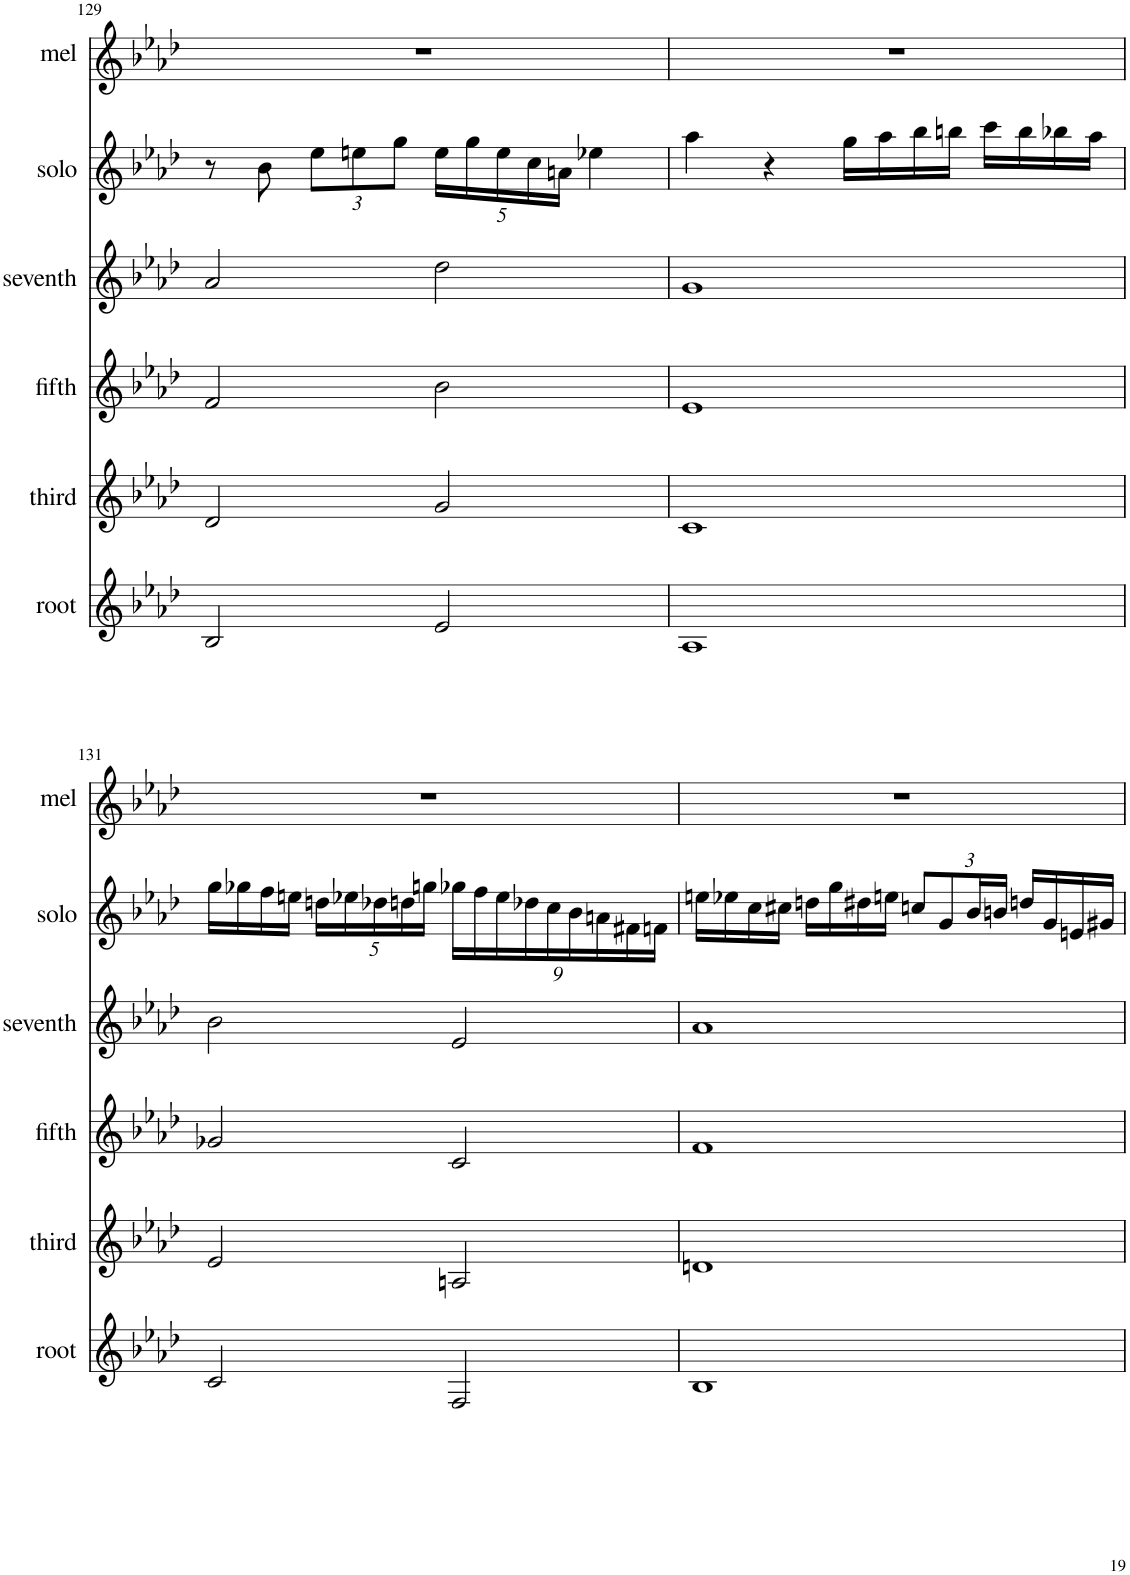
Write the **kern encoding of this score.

**kern	**kern	**kern	**kern	**kern	**kern
*part6	*part5	*part4	*part3	*part2	*part1
*staff6	*staff5	*staff4	*staff3	*staff2	*staff1
*I"root	*I"third	*I"fifth	*I"seventh	*I"solo	*I"mel
*I'root	*I'third	*I'fifth	*I'seventh	*I'solo	*I'mel
!!LO:PB:g=z
*clefG2	*clefG2	*clefG2	*clefG2	*clefG2	*clefG2
*k[b-e-a-d-]	*k[b-e-a-d-]	*k[b-e-a-d-]	*k[b-e-a-d-]	*k[b-e-a-d-]	*k[b-e-a-d-]
*M4/4	*M4/4	*M4/4	*M4/4	*M4/4	*M4/4
=129	=129	=129	=129	=129	=129
2B-/	2d-/	2f/	2a-/	8r	1r
.	.	.	.	8b-\	.
*	*	*	*	*Xbrackettup	*
.	.	.	.	12ee-\L	.
.	.	.	.	12een\	.
.	.	.	.	12gg\J	.
2e-/	2g/	2b-\	2dd-\	20ee\LL	.
.	.	.	.	20gg\	.
.	.	.	.	20ee\	.
.	.	.	.	20cc\	.
.	.	.	.	20an\JJ	.
.	.	.	.	4ee-X\	.
=130	=130	=130	=130	=130	=130
1A-	1c	1e-	1g	4aa-\	1r
.	.	.	.	4r	.
.	.	.	.	16gg\LL	.
.	.	.	.	16aa-\	.
.	.	.	.	16bb-\	.
.	.	.	.	16bbn\JJ	.
.	.	.	.	16ccc\LL	.
.	.	.	.	16bb\	.
.	.	.	.	16bb-X\	.
.	.	.	.	16aa-\JJ	.
!!LO:LB:g=z
=131	=131	=131	=131	=131	=131
2c/	2e-/	2g-X/	2b-\	16gg\LL	1r
.	.	.	.	16gg-X\	.
.	.	.	.	16ff\	.
.	.	.	.	16een\JJ	.
.	.	.	.	20ddn\LL	.
.	.	.	.	20ee-X\	.
.	.	.	.	20dd-X\	.
.	.	.	.	20ddn\	.
.	.	.	.	20ggn\JJ	.
2F/	2An/	2c/	2e-/	18gg-X\LL	.
.	.	.	.	18ff\	.
.	.	.	.	18ee-\	.
.	.	.	.	18dd-X\	.
.	.	.	.	18cc\	.
.	.	.	.	18b-\	.
.	.	.	.	18an\	.
.	.	.	.	18f#X\	.
.	.	.	.	18fn\JJ	.
=132	=132	=132	=132	=132	=132
1B-	1dn	1f	1a-	16een\LL	1r
.	.	.	.	16ee-X\	.
.	.	.	.	16cc\	.
.	.	.	.	16cc#X\JJ	.
.	.	.	.	16ddn\LL	.
.	.	.	.	16gg\	.
.	.	.	.	16dd#X\	.
.	.	.	.	16een\JJ	.
.	.	.	.	12ccn/L	.
.	.	.	.	12g/	.
.	.	.	.	24b-/L	.
.	.	.	.	24bn/JJ	.
.	.	.	.	16ddn/LL	.
.	.	.	.	16g/	.
.	.	.	.	16en/	.
.	.	.	.	16g#X/JJ	.
=	=	=	=	=	=
*-	*-	*-	*-	*-	*-
